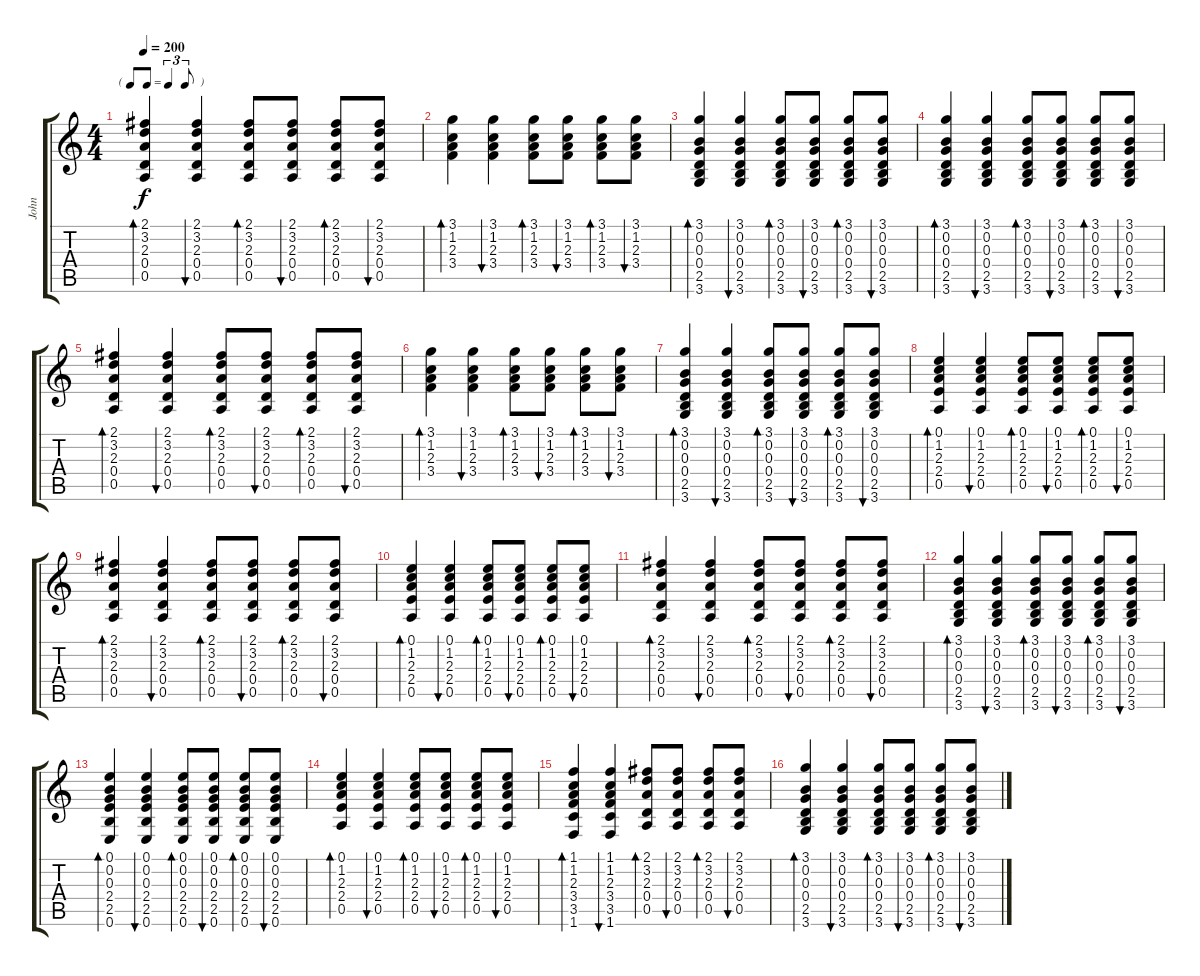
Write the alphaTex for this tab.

\track ("John" "John") {instrument acousticguitarsteel}
\staff {score tabs}
\tuning (E4 B3 G3 D3 A2 E2) {hide}
\ts (4 4)
\tf triplet8th
\tempo 200
\clef g2
\ks c
(2.1 3.2 2.3 0.4 0.5).4{bd 240 dy f} (2.1 3.2 2.3 0.4 0.5).4{bu 240} (2.1 3.2 2.3 0.4 0.5).8{bd 240} (2.1 3.2 2.3 0.4 0.5).8{bu 240} (2.1 3.2 2.3 0.4 0.5).8{bd 240} (2.1 3.2 2.3 0.4 0.5).8{bu 240} |
(3.1 1.2 2.3 3.4).4{bd 240} (3.1 1.2 2.3 3.4).4{bu 240} (3.1 1.2 2.3 3.4).8{bd 240} (3.1 1.2 2.3 3.4).8{bu 240} (3.1 1.2 2.3 3.4).8{bd 240} (3.1 1.2 2.3 3.4).8{bu 240} |
(3.1 0.2 0.3 0.4 2.5 3.6).4{bd 240} (3.1 0.2 0.3 0.4 2.5 3.6).4{bu 240} (3.1 0.2 0.3 0.4 2.5 3.6).8{bd 240} (3.1 0.2 0.3 0.4 2.5 3.6).8{bu 240} (3.1 0.2 0.3 0.4 2.5 3.6).8{bd 240} (3.1 0.2 0.3 0.4 2.5 3.6).8{bu 240} |
(3.1 0.2 0.3 0.4 2.5 3.6).4{bd 240} (3.1 0.2 0.3 0.4 2.5 3.6).4{bu 240} (3.1 0.2 0.3 0.4 2.5 3.6).8{bd 240} (3.1 0.2 0.3 0.4 2.5 3.6).8{bu 240} (3.1 0.2 0.3 0.4 2.5 3.6).8{bd 240} (3.1 0.2 0.3 0.4 2.5 3.6).8{bu 240} |
(2.1 3.2 2.3 0.4 0.5).4{bd 240} (2.1 3.2 2.3 0.4 0.5).4{bu 240} (2.1 3.2 2.3 0.4 0.5).8{bd 240} (2.1 3.2 2.3 0.4 0.5).8{bu 240} (2.1 3.2 2.3 0.4 0.5).8{bd 240} (2.1 3.2 2.3 0.4 0.5).8{bu 240} |
(3.1 1.2 2.3 3.4).4{bd 240} (3.1 1.2 2.3 3.4).4{bu 240} (3.1 1.2 2.3 3.4).8{bd 240} (3.1 1.2 2.3 3.4).8{bu 240} (3.1 1.2 2.3 3.4).8{bd 240} (3.1 1.2 2.3 3.4).8{bu 240} |
(3.1 0.2 0.3 0.4 2.5 3.6).4{bd 240} (3.1 0.2 0.3 0.4 2.5 3.6).4{bu 240} (3.1 0.2 0.3 0.4 2.5 3.6).8{bd 240} (3.1 0.2 0.3 0.4 2.5 3.6).8{bu 240} (3.1 0.2 0.3 0.4 2.5 3.6).8{bd 240} (3.1 0.2 0.3 0.4 2.5 3.6).8{bu 240} |
(0.1 1.2 2.3 2.4 0.5).4{bd 60} (0.1 1.2 2.3 2.4 0.5).4{bu 60} (0.1 1.2 2.3 2.4 0.5).8{bd 60} (0.1 1.2 2.3 2.4 0.5).8{bu 60} (0.1 1.2 2.3 2.4 0.5).8{bd 60} (0.1 1.2 2.3 2.4 0.5).8{bu 60} |
(2.1 3.2 2.3 0.4 0.5).4{bd 240} (2.1 3.2 2.3 0.4 0.5).4{bu 240} (2.1 3.2 2.3 0.4 0.5).8{bd 240} (2.1 3.2 2.3 0.4 0.5).8{bu 240} (2.1 3.2 2.3 0.4 0.5).8{bd 240} (2.1 3.2 2.3 0.4 0.5).8{bu 240} |
(0.1 1.2 2.3 2.4 0.5).4{bd 60} (0.1 1.2 2.3 2.4 0.5).4{bu 60} (0.1 1.2 2.3 2.4 0.5).8{bd 60} (0.1 1.2 2.3 2.4 0.5).8{bu 60} (0.1 1.2 2.3 2.4 0.5).8{bd 60} (0.1 1.2 2.3 2.4 0.5).8{bu 60} |
(2.1 3.2 2.3 0.4 0.5).4{bd 240} (2.1 3.2 2.3 0.4 0.5).4{bu 240} (2.1 3.2 2.3 0.4 0.5).8{bd 240} (2.1 3.2 2.3 0.4 0.5).8{bu 240} (2.1 3.2 2.3 0.4 0.5).8{bd 240} (2.1 3.2 2.3 0.4 0.5).8{bu 240} |
(3.1 0.2 0.3 0.4 2.5 3.6).4{bd 240} (3.1 0.2 0.3 0.4 2.5 3.6).4{bu 240} (3.1 0.2 0.3 0.4 2.5 3.6).8{bd 240} (3.1 0.2 0.3 0.4 2.5 3.6).8{bu 240} (3.1 0.2 0.3 0.4 2.5 3.6).8{bd 240} (3.1 0.2 0.3 0.4 2.5 3.6).8{bu 240} |
(0.1 0.2 0.3 2.4 2.5 0.6).4{bd 60} (0.1 0.2 0.3 2.4 2.5 0.6).4{bu 60} (0.1 0.2 0.3 2.4 2.5 0.6).8{bd 60} (0.1 0.2 0.3 2.4 2.5 0.6).8{bu 60} (0.1 0.2 0.3 2.4 2.5 0.6).8{bd 60} (0.1 0.2 0.3 2.4 2.5 0.6).8{bu 60} |
(0.1 1.2 2.3 2.4 0.5).4{bd 60} (0.1 1.2 2.3 2.4 0.5).4{bu 60} (0.1 1.2 2.3 2.4 0.5).8{bd 60} (0.1 1.2 2.3 2.4 0.5).8{bu 60} (0.1 1.2 2.3 2.4 0.5).8{bd 60} (0.1 1.2 2.3 2.4 0.5).8{bu 60} |
(1.1 1.2 2.3 3.4 3.5 1.6).4{bd 60} (1.1 1.2 2.3 3.4 3.5 1.6).4{bu 60} (2.1 3.2 2.3 0.4 0.5).8{bd 60} (2.1 3.2 2.3 0.4 0.5).8{bu 60} (2.1 3.2 2.3 0.4 0.5).8{bd 60} (2.1 3.2 2.3 0.4 0.5).8{bu 60} |
(3.1 0.2 0.3 0.4 2.5 3.6).4{bd 240} (3.1 0.2 0.3 0.4 2.5 3.6).4{bu 240} (3.1 0.2 0.3 0.4 2.5 3.6).8{bd 240} (3.1 0.2 0.3 0.4 2.5 3.6).8{bu 240} (3.1 0.2 0.3 0.4 2.5 3.6).8{bd 240} (3.1 0.2 0.3 0.4 2.5 3.6).8{bu 240}
